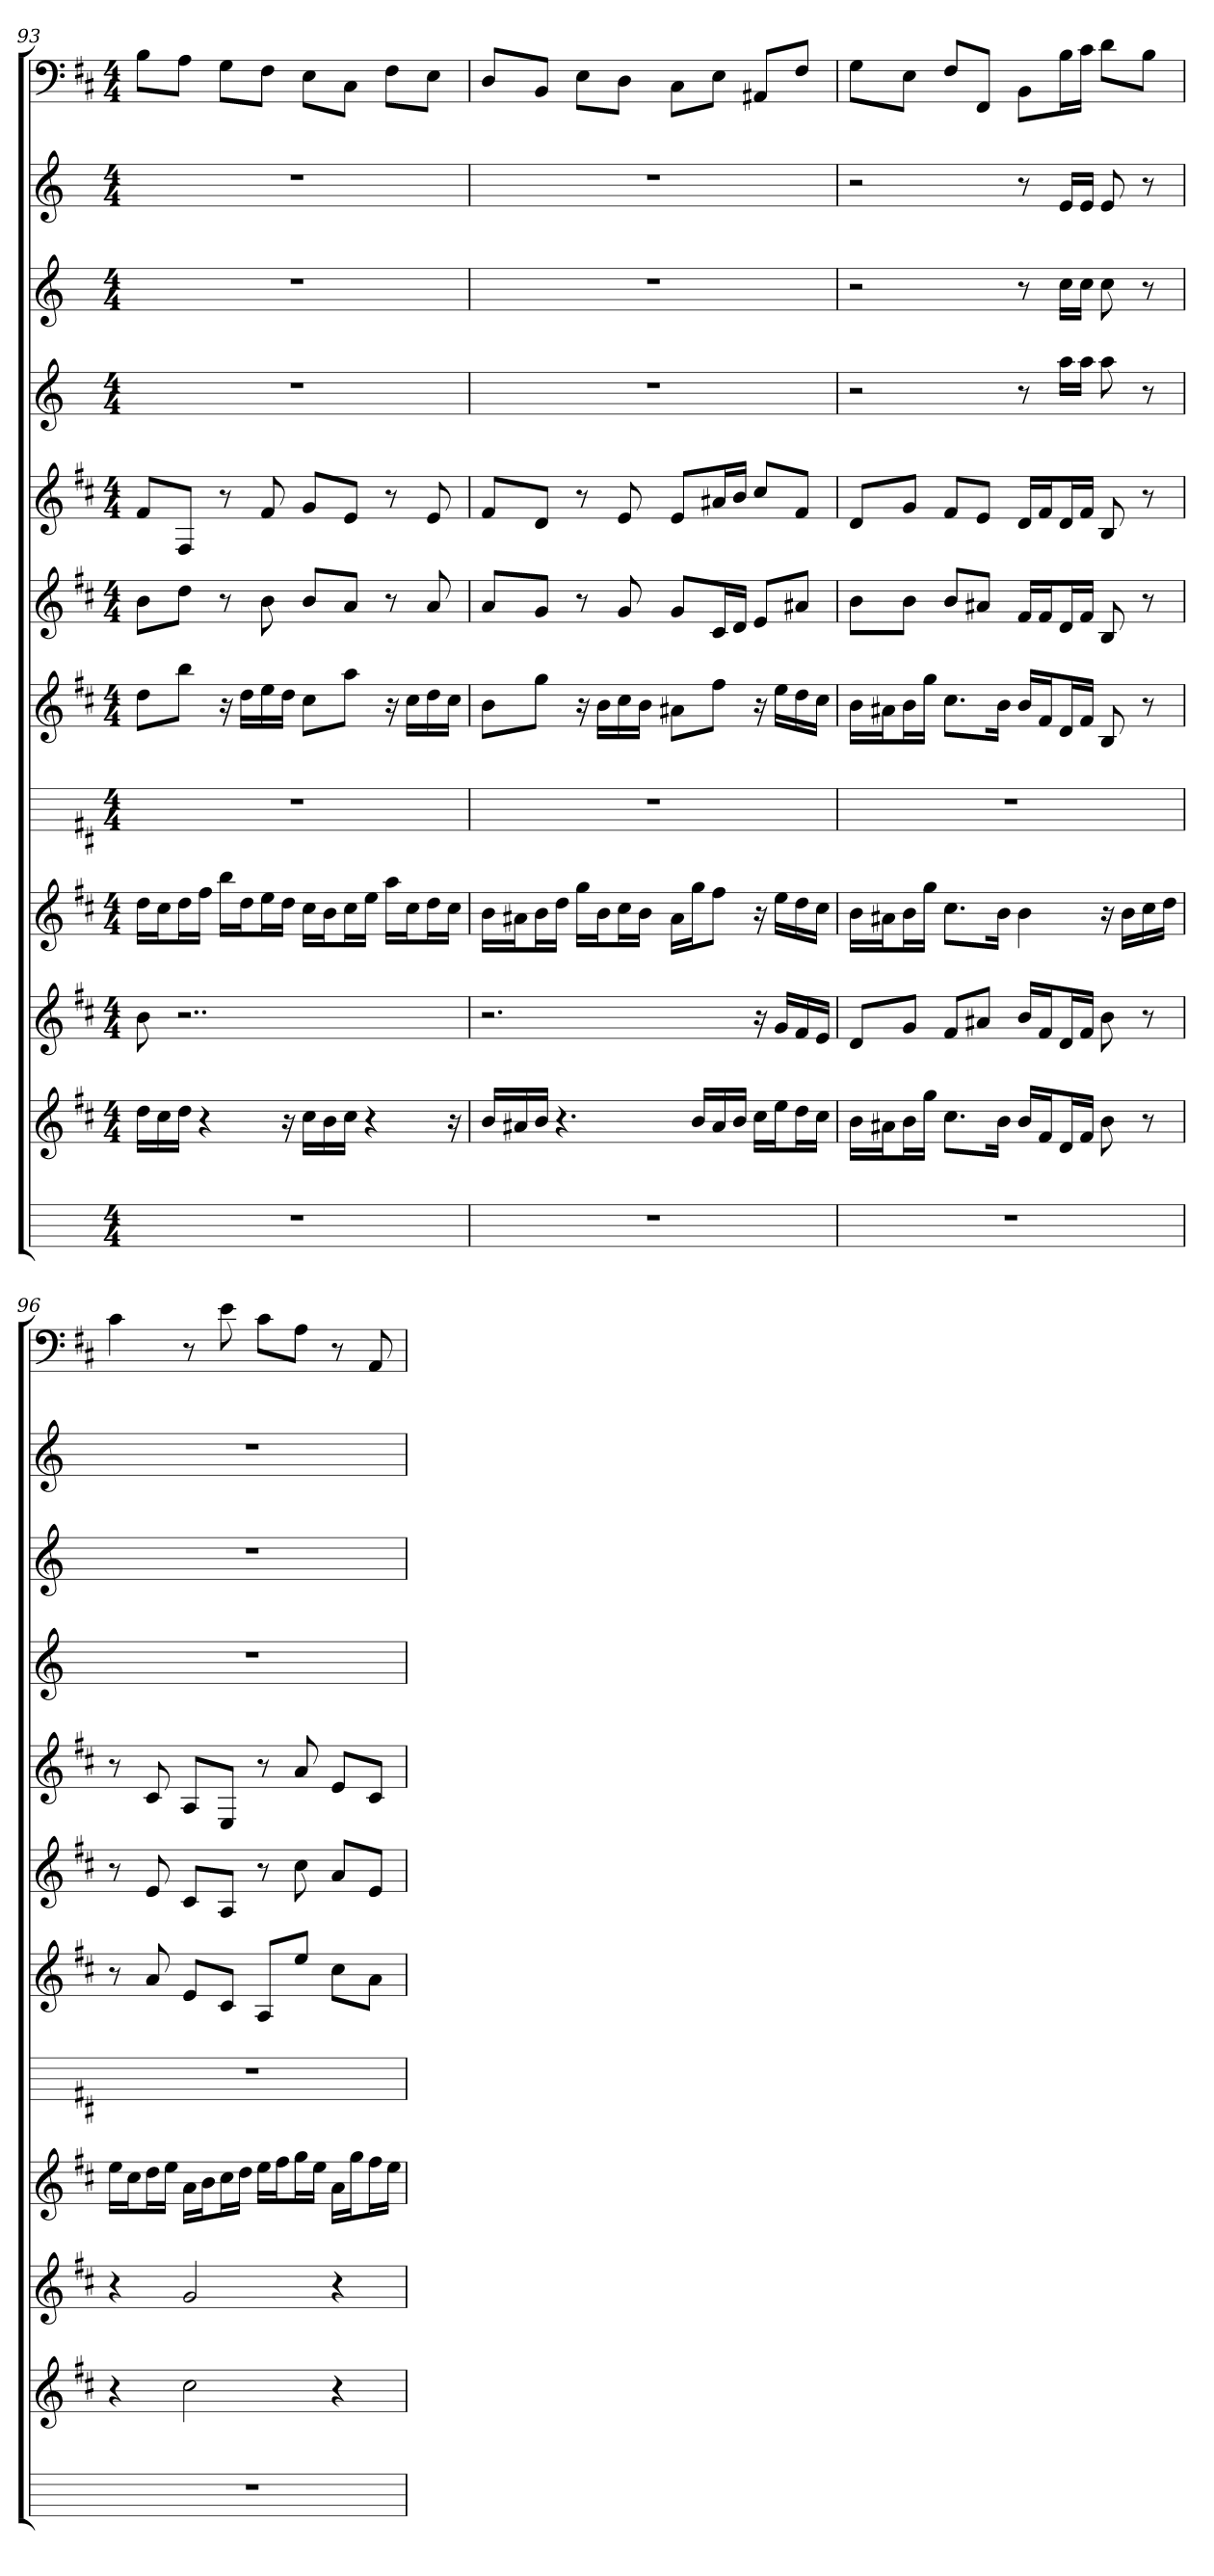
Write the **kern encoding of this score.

**kern	**kern	**kern	**kern	**kern	**kern	**kern	**kern	**kern	**kern	**kern	**kern
*part12	*part11	*part10	*part9	*part8	*part7	*part6	*part5	*part4	*part3	*part2	*part1
*staff12	*staff11	*staff10	*staff9	*staff8	*staff7	*staff6	*staff5	*staff4	*staff3	*staff2	*staff1
*k[]	*k[f#c#]	*k[f#c#]	*k[f#c#]	*k[f#c#]	*k[f#c#]	*k[f#c#]	*k[f#c#]	*k[]	*k[]	*k[]	*k[f#c#]
*M4/4	*M4/4	*M4/4	*M4/4	*M4/4	*M4/4	*M4/4	*M4/4	*M4/4	*M4/4	*M4/4	*M4/4
=93	=93	=93	=93	=93	=93	=93	=93	=93	=93	=93	=93
1r	16ddLL	8b	16ddLL	1r	8ddL	8bL	8f#L	1r	1r	1r	8BL
.	16cc#	.	16cc#J	.	.	.	.	.	.	.	.
.	16ddJJ	2..r	16ddL	.	8bbJ	8ddJ	8F#J	.	.	.	8AJ
.	4r	.	16ff#JJ	.	.	.	.	.	.	.	.
.	.	.	16bbLL	.	16r	8r	8r	.	.	.	8GL
.	.	.	16ddJ	.	16ddLL	.	.	.	.	.	.
.	.	.	16eeL	.	16ee	8b	8f#	.	.	.	8F#J
.	16r	.	16ddJJ	.	16ddJJ	.	.	.	.	.	.
.	16cc#LL	.	16cc#LL	.	8cc#L	8bL	8gL	.	.	.	8EL
.	16b	.	16bJ	.	.	.	.	.	.	.	.
.	16cc#JJ	.	16cc#L	.	8aaJ	8aJ	8eJ	.	.	.	8C#J
.	4r	.	16eeJJ	.	.	.	.	.	.	.	.
.	.	.	16aaLL	.	16r	8r	8r	.	.	.	8F#L
.	.	.	16cc#J	.	16cc#LL	.	.	.	.	.	.
.	.	.	16ddL	.	16dd	8a	8e	.	.	.	8EJ
.	16r	.	16cc#JJ	.	16cc#JJ	.	.	.	.	.	.
=94	=94	=94	=94	=94	=94	=94	=94	=94	=94	=94	=94
1r	16bLL	2.r	16bLL	1r	8bL	8aL	8f#L	1r	1r	1r	8DL
.	16a#X	.	16a#XJ	.	.	.	.	.	.	.	.
.	16bJJ	.	16bL	.	8ggJ	8gJ	8dJ	.	.	.	8BBJ
.	4.r	.	16ddJJ	.	.	.	.	.	.	.	.
.	.	.	16ggLL	.	16r	8r	8r	.	.	.	8EL
.	.	.	16bJ	.	16bLL	.	.	.	.	.	.
.	.	.	16cc#L	.	16cc#	8g	8e	.	.	.	8DJ
.	.	.	16bJJ	.	16bJJ	.	.	.	.	.	.
.	.	.	16a#LL	.	8a#XL	8gL	8eL	.	.	.	8C#L
.	16bLL	.	16ggJ	.	.	.	.	.	.	.	.
.	16a#	.	8ff#J	.	8ff#J	16c#L	16a#XL	.	.	.	8EJ
.	16bJJ	.	.	.	.	16dJJ	16bJJ	.	.	.	.
.	16cc#LL	16r	16r	.	16r	8eL	8cc#L	.	.	.	8AA#XL
.	16eeJ	16gLL	16eeLL	.	16eeLL	.	.	.	.	.	.
.	16ddL	16f#	16dd	.	16dd	8a#XJ	8f#J	.	.	.	8F#J
.	16cc#JJ	16eJJ	16cc#JJ	.	16cc#JJ	.	.	.	.	.	.
=95	=95	=95	=95	=95	=95	=95	=95	=95	=95	=95	=95
1r	16bLL	8dL	16bLL	1r	16bLL	8bL	8dL	2r	2r	2r	8GL
.	16a#XJ	.	16a#XJ	.	16a#XJ	.	.	.	.	.	.
.	16bL	8gJ	16bL	.	16bL	8bJ	8gJ	.	.	.	8EJ
.	16ggJJ	.	16ggJJ	.	16ggJJ	.	.	.	.	.	.
.	8.cc#L	8f#L	8.cc#L	.	8.cc#L	8bL	8f#L	.	.	.	8F#L
.	.	8a#XJ	.	.	.	8a#XJ	8eJ	.	.	.	8FF#J
.	16bJk	.	16bJk	.	16bJk	.	.	.	.	.	.
.	16bLL	16bLL	4b	.	16bLL	16f#LL	16dLL	8r	8r	8r	8BBL
.	16f#J	16f#J	.	.	16f#J	16f#J	16f#J	.	.	.	.
.	16dL	16dL	.	.	16dL	16dL	16dL	16aaLL	16ccLL	16eLL	16BL
.	16f#JJ	16f#JJ	.	.	16f#JJ	16f#JJ	16f#JJ	16aaJJ	16ccJJ	16eJJ	16c#JJ
.	8b	8b	16r	.	8B	8B	8B	8aa	8cc	8e	8dL
.	.	.	16bLL	.	.	.	.	.	.	.	.
.	8r	8r	16cc#	.	8r	8r	8r	8r	8r	8r	8BJ
.	.	.	16ddJJ	.	.	.	.	.	.	.	.
=96	=96	=96	=96	=96	=96	=96	=96	=96	=96	=96	=96
1r	4r	4r	16eeLL	1r	8r	8r	8r	1r	1r	1r	4c#
.	.	.	16cc#J	.	.	.	.	.	.	.	.
.	.	.	16ddL	.	8a	8e	8c#	.	.	.	.
.	.	.	16eeJJ	.	.	.	.	.	.	.	.
.	2cc#	2g	16aLL	.	8eL	8c#L	8AL	.	.	.	8r
.	.	.	16bJ	.	.	.	.	.	.	.	.
.	.	.	16cc#L	.	8c#J	8AJ	8EJ	.	.	.	8e
.	.	.	16ddJJ	.	.	.	.	.	.	.	.
.	.	.	16eeLL	.	8AL	8r	8r	.	.	.	8c#L
.	.	.	16ff#J	.	.	.	.	.	.	.	.
.	.	.	16ggL	.	8eeJ	8cc#	8a	.	.	.	8AJ
.	.	.	16eeJJ	.	.	.	.	.	.	.	.
.	4r	4r	16aLL	.	8cc#L	8aL	8eL	.	.	.	8r
.	.	.	16ggJ	.	.	.	.	.	.	.	.
.	.	.	16ff#L	.	8aJ	8eJ	8c#J	.	.	.	8AA
.	.	.	16eeJJ	.	.	.	.	.	.	.	.
=	=	=	=	=	=	=	=	=	=	=	=
*-	*-	*-	*-	*-	*-	*-	*-	*-	*-	*-	*-
